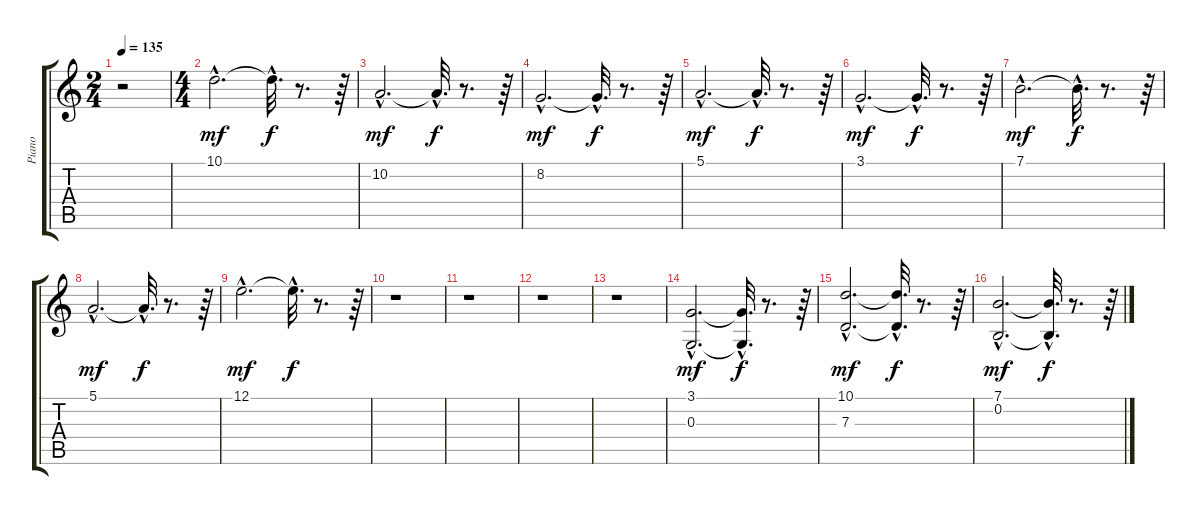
\track ("Piano" "Piano") {instrument electricpiano1}
\staff {score tabs}
\tuning (E4 B3 G3 D3 A2 E2) {hide}
\ts (2 4)
\tempo 135
\clef g2
\ks c
r.2{dy mf instrument electricpiano1} |
\ts (4 4)
10.1{hac}.2{d} 10.1{hac t}.32{d dy f} r.8{d} r.64 |
10.2{hac}.2{d dy mf} 10.2{hac t}.32{d dy f} r.8{d} r.64 |
8.2{hac}.2{d dy mf} 8.2{hac t}.32{d dy f} r.8{d} r.64 |
5.1{hac}.2{d dy mf} 5.1{hac t}.32{d dy f} r.8{d} r.64 |
3.1{hac}.2{d dy mf} 3.1{hac t}.32{d dy f} r.8{d} r.64 |
7.1{hac}.2{d dy mf} 7.1{hac t}.32{d dy f} r.8{d} r.64 |
5.1{hac}.2{d dy mf} 5.1{hac t}.32{d dy f} r.8{d} r.64 |
12.1{hac}.2{d dy mf} 12.1{hac t}.32{d dy f} r.8{d} r.64 |
r.1 |
r.1 |
r.1 |
r.1 |
(3.1{hac} 0.3{hac}).2{d dy mf} (3.1{hac t} 0.3{hac t}).32{d dy f} r.8{d} r.64 |
(10.1{hac} 7.3{hac}).2{d dy mf} (10.1{hac t} 7.3{hac t}).32{d dy f} r.8{d} r.64 |
(7.1{hac} 0.2{hac}).2{d dy mf} (7.1{hac t} 0.2{hac t}).32{d dy f} r.8{d} r.64
